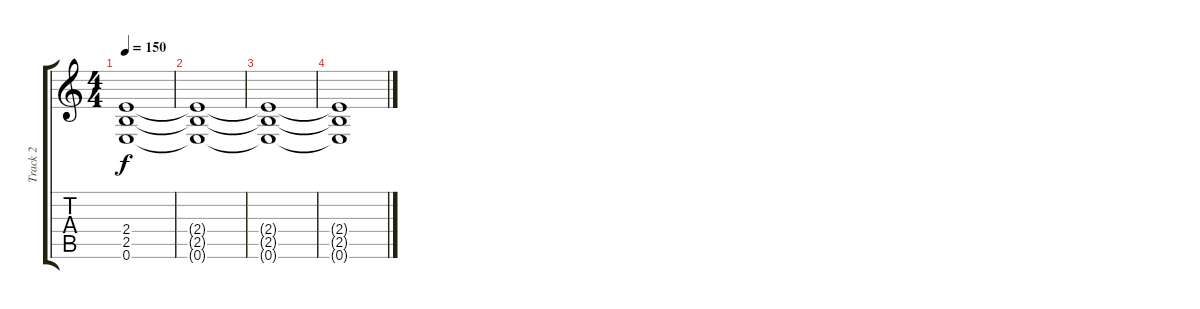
\track ("Track 2" "Track 2") {instrument distortionguitar}
\staff {score tabs}
\tuning (E4 B3 G3 D3 A2 E2) {hide}
\ts (4 4)
\tempo 150
\clef g2
\ks c
(2.4 2.5 0.6).1{dy f} |
(2.4{t} 2.5{t} 0.6{t}).1 |
(2.4{t} 2.5{t} 0.6{t}).1 |
(2.4{t} 2.5{t} 0.6{t}).1
